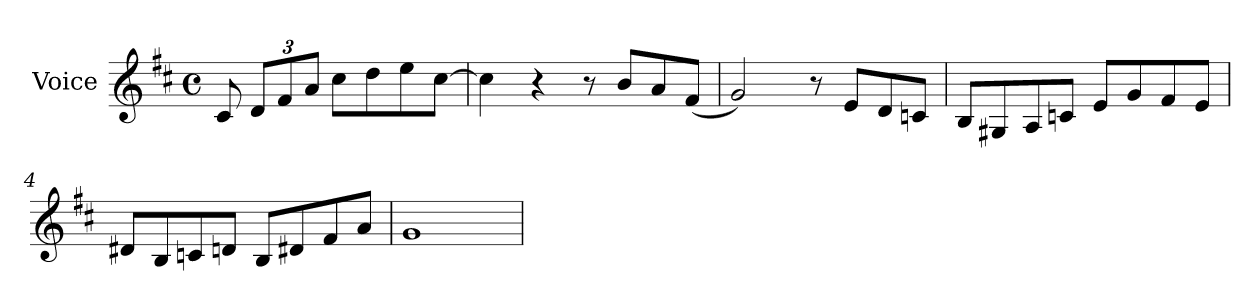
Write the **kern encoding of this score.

**kern
*part1
*staff1
*I"Voice
*I'Voice
*clefG2
*k[f#c#]
*M4/4
*met(c)
=
8c#/
12d/L
12f#/
12a/J
8cc#\L
8dd\
8ee\
[>8cc#\J
=1
4cc#\]
4r
8r
8b/L
8a/
(>8f#/J
=2
2g/)
8r
8e/L
8d/
8cn/J
=3
8B/L
8G#X/
8A/
8cn/J
8e/L
8g/
8f#/
8e/J
=4
8d#X/L
8B/
8cn/
8dn/J
8B/L
8d#X/
8f#/
8a/J
=5
1g
=
*-
